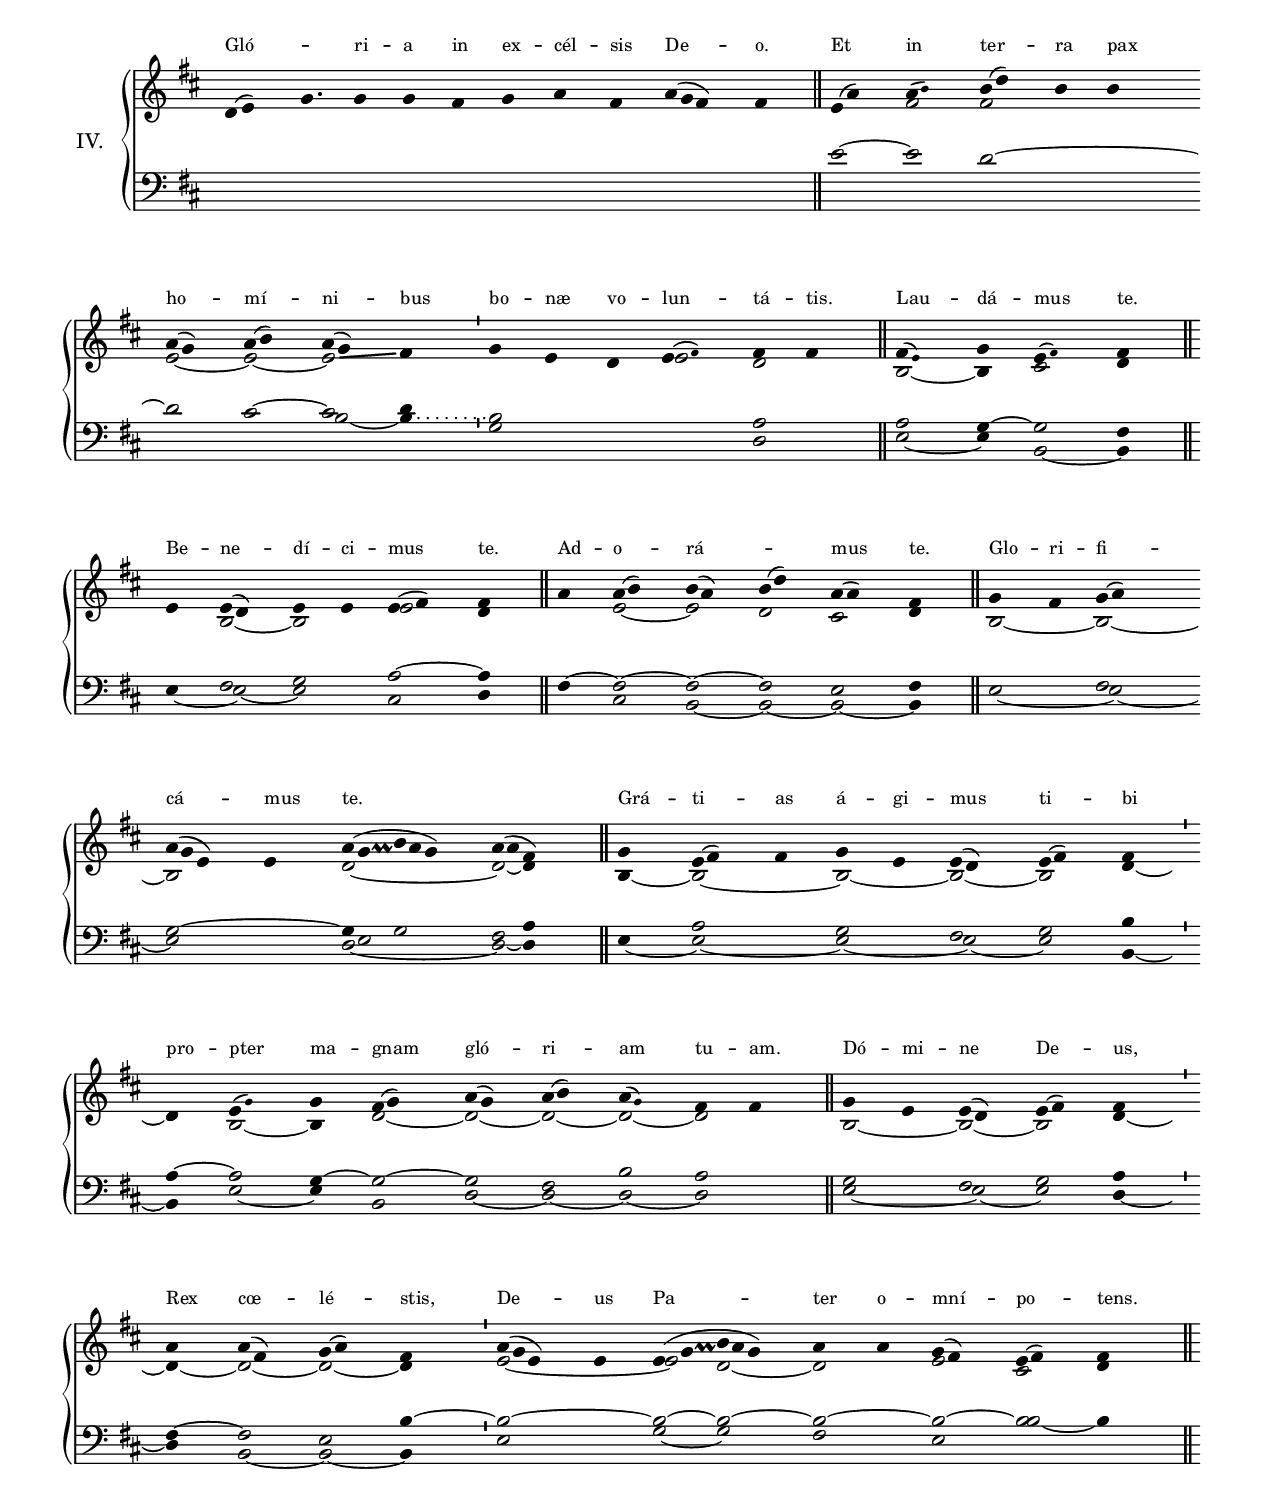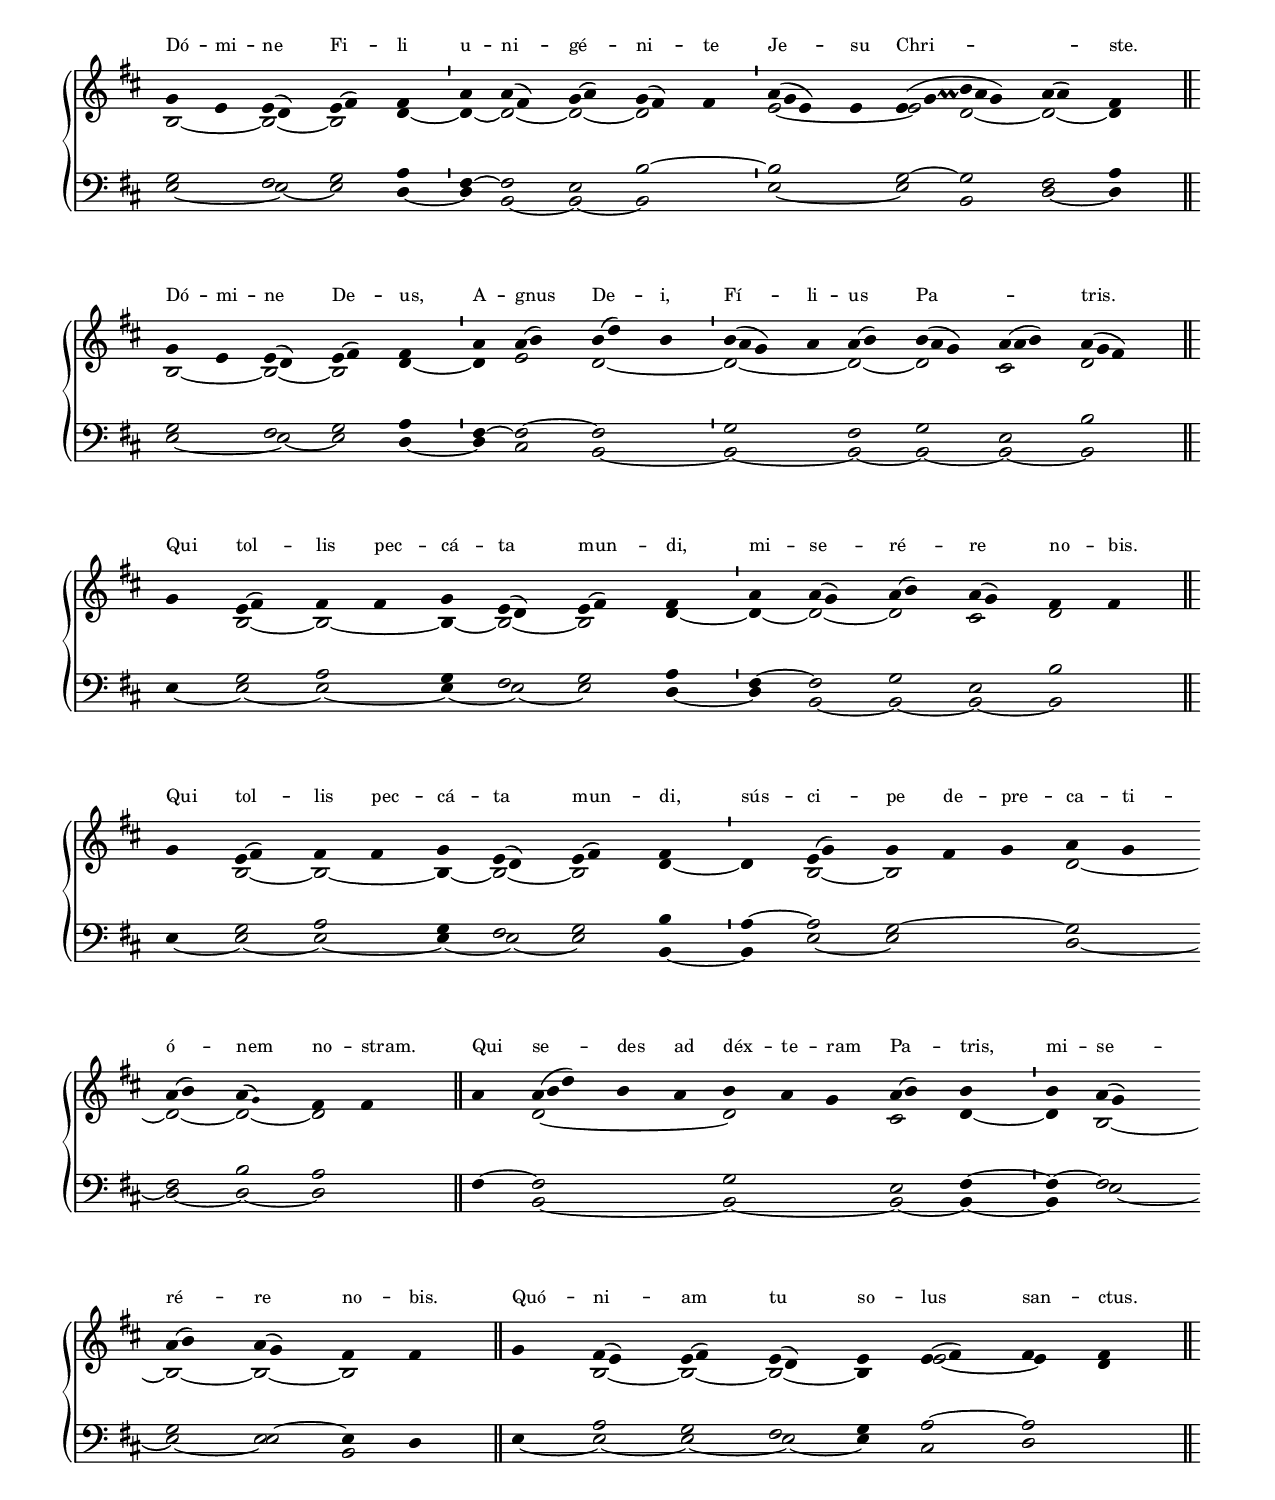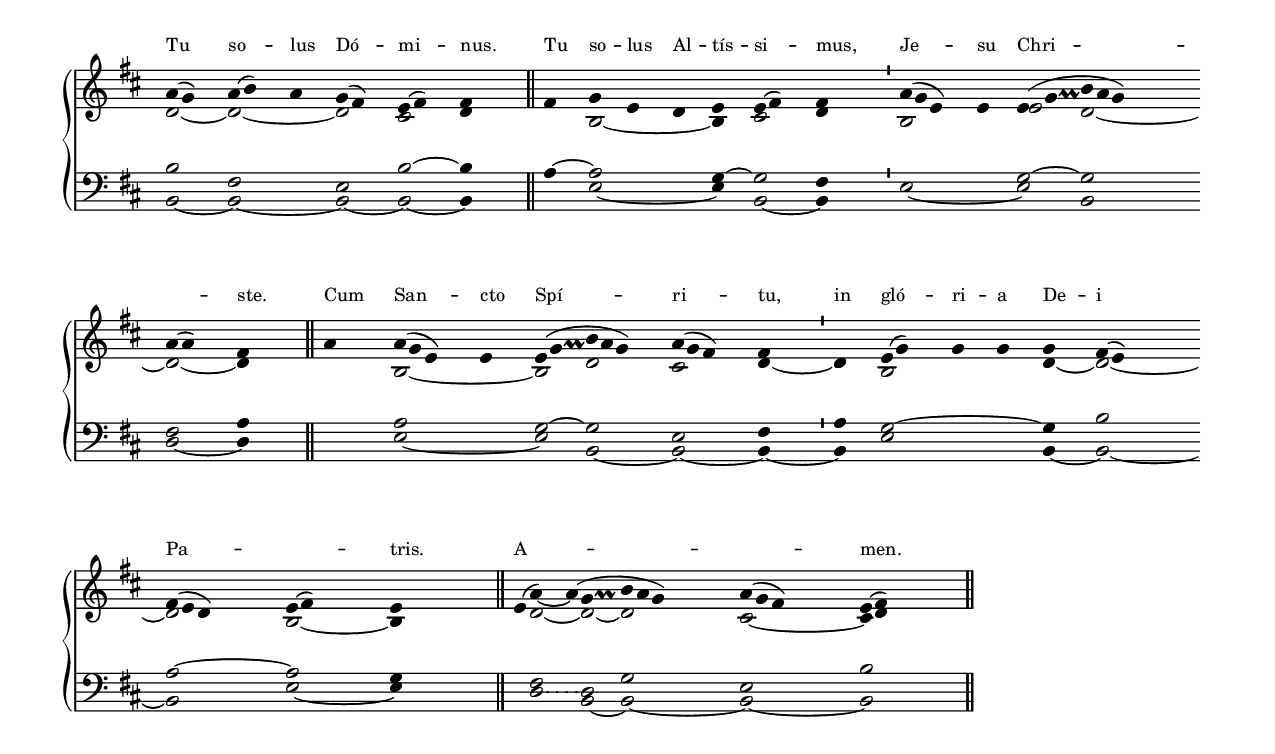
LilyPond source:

\version "2.18"
\include "gregorian.ly"
\include "noh2.ily"

%Page reference: page v.24
%(volume.page)

%Proofed 3/14

global = {
 \key fis \phrygian
 \cadenzaOn 
 \override Glissando #'thickness = #2.0
}

chantText = \lyricmode {
Gló -- _ ri -- a in ex -- cél -- sis De -- o. 
Et in ter -- ra pax ho -- mí -- ni -- bus bo -- næ vo -- lun -- tá -- tis. 
Lau -- dá -- mus te. 
Be -- ne -- dí -- ci -- mus te. 
Ad -- o -- rá -- _ mus te. 
Glo -- ri -- fi -- cá -- mus te. _ 
Grá -- ti -- as á -- gi -- mus ti -- bi pro -- pter ma -- gnam gló -- ri -- am tu -- am. 
Dó -- mi -- ne De -- us, Rex cœ -- lé -- stis, De -- us Pa -- ter o -- mní -- po -- tens. 
Dó -- mi -- ne Fi -- li u -- ni -- gé -- ni -- te Je -- su Chri -- _ ste. 
Dó -- mi -- ne De -- us, A -- gnus De -- i, Fí -- li -- us Pa -- _ tris. 
Qui tol -- lis pec -- cá -- ta mun -- di, mi -- se -- ré -- re no -- bis. 
Qui tol -- lis pec -- cá -- ta mun -- di, sús -- ci -- pe de -- pre -- ca -- ti -- ó -- nem no -- stram. 
Qui se -- des ad déx -- te -- ram Pa -- tris, mi -- se -- ré -- re no -- bis. 
Quó -- ni -- am tu so -- lus san -- ctus. 
Tu so -- lus Dó -- mi -- nus. 
Tu so -- lus Al -- tís -- si -- mus, Je -- su Chri -- _ ste. 
Cum San -- cto Spí -- ri -- tu, in gló -- ri -- a De -- i Pa -- _ tris. 
A -- _ men. }

chantMusic = {
\tieDown   d'4 ( e'4) g'4. g'4 g'4 fis'4 g'4 a'4 fis'4 a'4 ( g'4 fis'4) fis'4 \finalis
 e'4 ( a'4) a'4 ( \once \tweak #'font-size #-4 b' ) b'4 ( d''4) b'4 b'4 \forceBreak
 a'4 ( g'4) a'4 ( b'4) a'4 ( g'4) fis'4 \divisioMinima
 g'4 e'4 d'4 e'4 ( \once \tweak #'font-size #-4 fis' ) fis'4 fis'4 \finalis
 fis'4 ( \once \tweak #'font-size #-4 e' ) g'4 e'4 ( \once \tweak #'font-size #-4 fis'4) fis'4 \finalis
 \forceBreak
 e'4 e'4 ( d'4) e'4 e'4 e'4 ( fis'4) fis'4 \finalis
 a'4 a'4 ( b'4) b'4 ( a'4) b'4 ( d''4) a'4 ( a'4) fis'4 \finalis
 g'4 fis'4 g'4 ( a'4) \forceBreak
 a'4 ( g'4 e'4) e'4 a'4 ( g'4 \quil a' b'4 a'4 g'4) a'4 ( a'4 fis'4) \finalis
 g'4 e'4 ( fis'4) fis'4 g'4 e'4 e'4 ( d'4) e'4 ( fis'4) fis'4 \divisioMinima
 \forceBreak
 d'4 e'4 ( \once \tweak #'font-size #-4 g' ) g'4 fis'4 ( g'4) a'4 ( g'4) a'4 ( b'4) a'4 ( \once \tweak #'font-size #-4 g' ) fis'4 fis'4 \finalis
 g'4 e'4 e'4 ( d'4) e'4 ( fis'4) fis'4 \divisioMinima
 \forceBreak
 a'4 a'4 ( fis'4) g'4 ( a'4) fis'4 \divisioMinima
 a'4 ( g'4 e'4) e'4 e'4 ( g'4 \quil a' b'4 a'4 g'4) a'4 a'4 g'4 ( fis'4) e'4 ( fis'4) fis'4 \finalis
 \forceBreak
 g'4 e'4 e'4 (d'4) e'4 ( fis'4) fis'4 \divisioMinima
 a'4 a'4 ( fis'4) g'4 ( a'4) g'4 ( fis'4) fis'4 \divisioMinima
 a'4 ( g'4 e'4) e'4 e'4 ( g'4 \quil a' b'4 a'4 g'4) a'4 ( a'4) fis'4 \finalis
 \forceBreak
 g'4 e'4 e'4 ( d'4) e'4 ( fis'4) fis'4 \divisioMinima
 a'4 a'4 ( b'4) b'4 ( d''4) b'4 \divisioMinima
 b'4 ( a'4 g'4) a'4 a'4 ( b'4) b'4 ( a'4 g'4) a'4 ( a'4 b'4) a'4 ( g'4 fis'4) \finalis
 \forceBreak
 g'4 e'4 ( fis'4) fis'4 fis'4 g'4 e'4 ( d'4) e'4 ( fis'4) fis'4 \divisioMinima
 a'4 a'4 ( g'4) a'4 ( b'4) a'4 ( g'4) fis'4 fis'4 \finalis
 \forceBreak
 g'4 e'4 ( fis'4) fis'4 fis'4 g'4 e'4 ( d'4) e'4 ( fis'4) fis'4 \divisioMinima
 d'4 e'4 ( g'4) g'4 fis'4 g'4 a'4 g'4 \forceBreak
 a'4 ( b'4) a'4 ( \once \tweak #'font-size #-4 g' ) fis'4 fis'4 \finalis
 a'4 a'4 ( b'4 d''4) b'4 a'4 b'4 a'4 g'4 a'4 ( b'4) b'4 \divisioMinima
 b'4 a'4 ( g'4) \forceBreak
 a'4 ( b'4) a'4 ( g'4) fis'4 fis'4 \finalis
 g'4 fis'4 ( e'4) e'4 ( fis'4) e'4 ( d'4) e'4 e'4 ( fis'4) fis'4 fis'4 \finalis \forceBreak
 a'4 ( g'4) a'4 ( b'4) a'4 g'4 ( fis'4) e'4 ( fis'4) fis'4 \finalis
 fis'4 g'4 e'4 d'4 e'4 e'4 ( fis'4) fis'4 \divisioMinima
 a'4 ( g'4 e'4) e'4 e'4 ( g'4 \quil a' b'4 a'4 g'4) \forceBreak
 a'4 ( a'4) fis'4 \finalis 
 a'4 a'4 ( g'4 e'4) e'4 e'4 ( g'4 \quil a' b'4 a'4 g'4) a'4 ( g'4 fis'4) fis'4 \divisioMinima
 d'4 e'4 ( g'4) g'4 g'4 g'4 fis'4 ( e'4) \forceBreak
 fis'4 ( e'4 d'4) e'4 ( fis'4) e'4 \finalis
 e'4 ( a'4) ~ a'4 ( g'4 \quil a' b'4 a'4 g'4) a'4 ( g'4 fis'4) e'4 ( fis'4) \finalis

}

altoMusic = {
r2*27/4 \finalis
r2 fis'2 fis'2*4/2 e'2 ~ e'2 ~ e'2 -\tweak Glissando.Y-offset #-0.8 \glissando fis'4 \divisioMinima
r2*3/2 e'2 d'2 \finalis
b2 ~ b4 cis'2 d'4 \finalis
r4 b2 ~ b2 e'2 d'4 \finalis
r4 e'2 ~ e'2 d'2 cis'2 d'4 \finalis
b2 ~ b2 ~ b2*4/2 d'2*6/2 ~ d'2 ~ d'4 \finalis
b4 ~ b2*3/2 ~ b2 ~ b2 ~ b2 d'4 ~ \divisioMinima
d'4 b2 ~ b4 d'2 ~ d'2 ~ d'2 ~ d'2 ~ d'2 \finalis
b2 ~ b2 ~ b2 d'4 ~ \divisioMinima
d'4 ~ d'2 ~ d'2 ~ d'4 \divisioMinima
e'2*4/2 ~ e'2*3/2 d'2*3/2 ~ d'2 e'2 cis'2 d'4 \finalis
b2 ~ b2 ~ b2 d'4 ~ \divisioMinima
d'4 ~ d'2 ~ d'2 ~ d'2*3/2 \divisioMinima
e'2*4/2 ~ e'2*3/2 d'2*3/2 ~ d'2 ~ d'4 \finalis
b2 ~ b2 ~ b2 d'4 ~ \divisioMinima
d'4 e'2 d'2*3/2 ~ \divisioMinima
d'2*4/2 ~ d'2 ~ d'2*3/2 cis'2*3/2 d'2*3/2 \finalis
r4 b2 ~ b2 ~ b4 ~ b2 ~ b2 d'4 ~ \divisioMinima
d'4 ~ d'2 ~ d'2 cis'2 d'2 \finalis
r4 b2 ~ b2 ~ b4 ~ b2 ~ b2 d'4 ~ \divisioMinima
d'4 b2 ~ b2*3/2 d'2 ~ d'2 ~ d'2 ~ d'2 \finalis
r4 d'2*5/2 ~ d'2*3/2 cis'2 d'4 ~ \divisioMinima
d'4 b2 ~ b2 ~ b2 ~ b2 \finalis
r4 b2 ~ b2 ~ b2 ~ b4 e'2 ~ e'4 d'4 \finalis
d'2 ~ d'2*3/2 ~ d'2 cis'2 d'4 \finalis
r4 b2*3/2 ~ b4 cis'2 d'4 \divisioMinima
b2*4/2 e'2*3/2 d'2*3/2 ~ d'2 ~ d'4 \finalis
r4 b2*4/2 ~ b2*3/2 d'2*3/2 cis'2*3/2 d'4 ~ \divisioMinima
d'4 b2*4/2 d'4 ~ d'2 ~ d'2*3/2 b2 ~ b4 \finalis
r4 d'2 ~ d'2 ~ d'2*3/2 cis'2*3/2 ~ cis'4 d'4 \finalis
}

tenorMusic = {
r2*27/4 \finalis
e'2 ~ e'2 d'2*4/2 ~ d'2 cis'2 ~ cis'2 d'4 \divisioMinima
b2*3/2 r2 a2 \finalis
a2 g4 ~ g2 fis4 \finalis
r4 fis2 g2 a2 ~ a4 \finalis
fis4 ~ fis2 ~ fis2 ~ fis2 e2 fis4 \finalis
r2 fis2 g2*4/2 ~ g4 e2 g2*3/2 fis2 a4 \finalis
r4 a2*3/2 g2 fis2 g2 b4 \divisioMinima
a4 ~ a2 g4 ~ g2 ~ g2 fis2 b2 a2 \finalis
g2 fis2 g2 a4 \divisioMinima
fis4 ~ fis2 e2 b4 ~ \divisioMinima
b2*4/2 ~ b2*3/2 ~ b2*3/2 ~ b2 ~ b2 ~ b2*3/2 \finalis
g2 fis2 g2 a4 \divisioMinima
fis4 ~ fis2 e2 b2*3/2 ~ \divisioMinima
b2*4/2 g2*3/2 ~ g2*3/2 fis2 a4 \finalis
g2 fis2 g2 a4 \divisioMinima
fis4 ~ fis2 ~ fis2*3/2 \divisioMinima
g2*4/2 fis2 g2*3/2 e2*3/2 b2*3/2 \finalis
r4 g2 a2 g4 fis2 g2 a4 \divisioMinima
fis4 ~ fis2 g2 e2 b2 \finalis
r4 g2 a2 g4 fis2 g2 b4 \divisioMinima
a4 ~ a2 g2*3/2 ~ g2 fis2 b2 a2 \finalis
fis4 ~ fis2*5/2 g2*3/2 e2 fis4 ~ \divisioMinima
fis4 ~ fis2 g2 \shiftRight e2 ~ e4 d4 \finalis
r4 a2 g2 fis2 g4 a2 ~ a2 \finalis
b2 fis2*3/2 e2 b2 ~ b4 \finalis
a4 ~ a2*3/2 g4 ~ g2 fis4 \divisioMinima
r2*4/2 g2*3/2 ~ g2*3/2 fis2 a4 \finalis
r4 a2*4/2 g2*3/2 ~ g2*3/2 e2*3/2 fis4 \divisioMinima
a4 g2*4/2 ~ g4 b2 a2*3/2 ~ a2 g4 \finalis
r4 fis2 d2 g2*3/2 e2*3/2 b2 \finalis
}

bassMusic = {
s2*27/4 \finalis
s2*12/2 b2 ~ b4 \divisioMinima
g2*3/2 r2 d2 \finalis
e2 ~ e4 b,2 ~ b,4 \finalis
e4 ~ e2 ~ e2 cis2 d4 \finalis
r4 cis2 b,2 ~ b,2 ~ b,2 ~ b,4 \finalis
e2 ~ e2 ~ e2*4/2 d2*6/2 ~ d2 ~ d4 \finalis
e4 ~ e2*3/2 ~ e2 ~ e2 ~ e2 b,4 ~ \divisioMinima
b,4 e2 ~ e4 b,2 d2 ~ d2 ~ d2 ~ d2 \finalis
e2 ~ e2 ~ e2 d4 ~ \divisioMinima
d4 b,2 ~ b,2 ~ b,4 \divisioMinima
e2*4/2 g2*3/2 ~ g2*3/2 fis2 e2 \shiftRight b2 ~ b4 \finalis
e2 ~ e2 ~ e2 d4 ~ \divisioMinima
d4 b,2 ~ b,2 ~ b,2*3/2 \divisioMinima
e2*4/2 ~ e2*3/2 b,2*3/2 d2 ~ d4 \finalis
e2 ~ e2 ~ e2 d4 ~ \divisioMinima
d4 cis2 b,2*3/2 ~ \divisioMinima
b,2*4/2 ~ b,2 ~ b,2*3/2 ~ b,2*3/2 ~ b,2*3/2 \finalis
e4 ~ e2 ~ e2 ~ e4 ~ e2 ~ e2 d4 ~ \divisioMinima
d4 b,2 ~ b,2 ~ b,2 ~ b,2 \finalis
e4 ~ e2 ~ e2 ~ e4 ~ e2 ~ e2 b,4 ~ \divisioMinima
b,4 e2 ~ e2*3/2 d2 ~ d2 ~ d2 ~ d2 \finalis
r4 b,2*5/2 ~ b,2*3/2 ~ b,2 ~ b,4 ~ \divisioMinima
b,4 e2 ~ e2 ~ e2 b,2 \finalis
e4 ~ e2 ~ e2 ~ e2 ~ e4 cis2 d2 \finalis
b,2 ~ b,2*3/2 ~ b,2 ~ b,2 ~ b,4 \finalis
r4 e2*3/2 ~ e4 b,2 ~ b,4 \divisioMinima
e2*4/2 ~ e2*3/2 b,2*3/2 d2 ~ d4 \finalis
r4 e2*4/2 ~ e2*3/2 b,2*3/2 ~ b,2*3/2 ~ b,4 ~ \divisioMinima
b,4 e2*4/2 b,4 ~ b,2 ~ b,2*3/2 e2 ~ e4 \finalis
r4 d2 b,2 ~ b,2*3/2 ~ b,2*3/2 ~ b,2 \finalis
}

voiceLines = {
\voiceLineStyle


s2*55/4
\allowVoiceLineBreak
\voiceLine "down" "down" b2*1/2 b2*1/2


s2*297/2
\allowVoiceLineBreak
\offsetVoiceLineY
\voiceLine "down" "down" d2*2/2 d2*1/2


}

\score{
  <<
    \new Lyrics
    \new GrandStaff <<
      \set GrandStaff.autoBeaming = ##f
      \set GrandStaff.instrumentName = \markup \center-column {
        "IV."
      }
      \new Staff = up <<
        \new Voice = "chant" {
          \voiceOne \global \chantMusic
        }
        \new Voice {
          \voiceTwo \global \altoMusic
        }
      >>

      \new Staff = down <<
        \clef bass
        \new Voice {
          \voiceOne \global \tenorMusic
        }
        \new Voice {
          \voiceTwo \global \bassMusic
        }
	\new Voice {
        \voiceThree \global \voiceLines
        }
      >>
    >>
    \context Lyrics {
      \lyricsto chant {
      \chantText
    }
    }
  >>
  \layout{
  }
  
}
